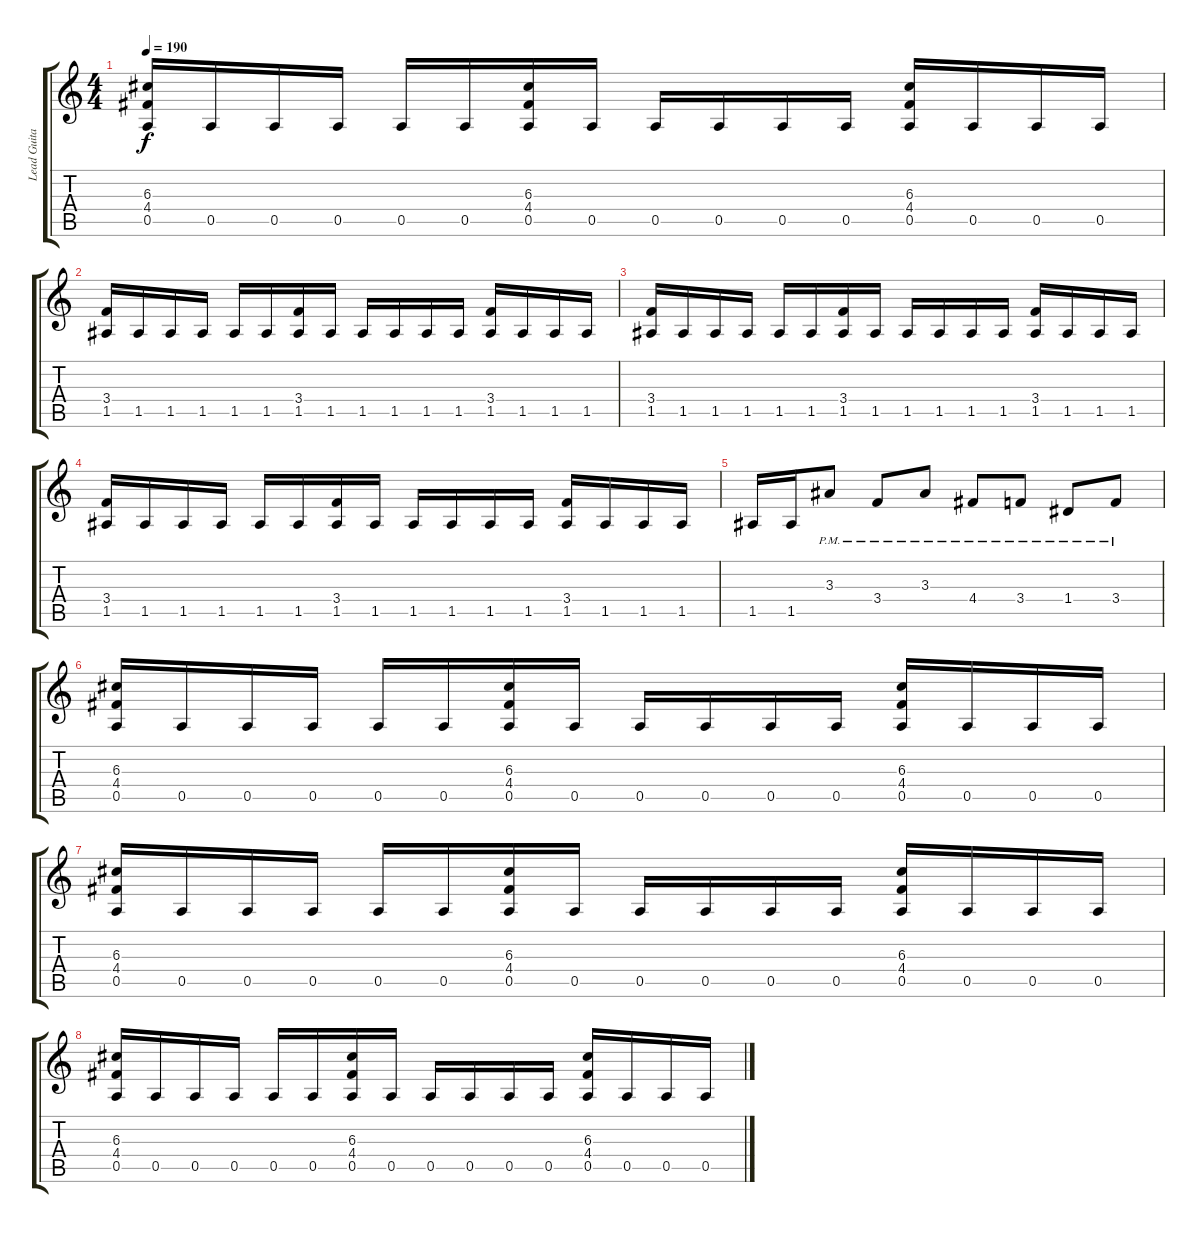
\track ("Lead Guitar" "Lead Guita") {instrument distortionguitar}
\staff {score tabs}
\tuning (E4 B3 G3 D3 A2 D2) {hide}
\ts (4 4)
\tempo 190
\clef g2
\ks c
(6.3 4.4 0.5).16{dy f} 0.5.16 0.5.16 0.5.16 0.5.16 0.5.16 (6.3 4.4 0.5).16 0.5.16 0.5.16 0.5.16 0.5.16 0.5.16 (6.3 4.4 0.5).16 0.5.16 0.5.16 0.5.16 |
(3.4 1.5).16 1.5.16 1.5.16 1.5.16 1.5.16 1.5.16 (3.4 1.5).16 1.5.16 1.5.16 1.5.16 1.5.16 1.5.16 (3.4 1.5).16 1.5.16 1.5.16 1.5.16 |
(3.4 1.5).16 1.5.16 1.5.16 1.5.16 1.5.16 1.5.16 (3.4 1.5).16 1.5.16 1.5.16 1.5.16 1.5.16 1.5.16 (3.4 1.5).16 1.5.16 1.5.16 1.5.16 |
(3.4 1.5).16 1.5.16 1.5.16 1.5.16 1.5.16 1.5.16 (3.4 1.5).16 1.5.16 1.5.16 1.5.16 1.5.16 1.5.16 (3.4 1.5).16 1.5.16 1.5.16 1.5.16 |
1.5.16 1.5.16 3.3{pm}.8 3.4{pm}.8 3.3{pm}.8 4.4{pm}.8 3.4{pm}.8 1.4{pm}.8 3.4{pm}.8 |
(6.3 4.4 0.5).16 0.5.16 0.5.16 0.5.16 0.5.16 0.5.16 (6.3 4.4 0.5).16 0.5.16 0.5.16 0.5.16 0.5.16 0.5.16 (6.3 4.4 0.5).16 0.5.16 0.5.16 0.5.16 |
(6.3 4.4 0.5).16 0.5.16 0.5.16 0.5.16 0.5.16 0.5.16 (6.3 4.4 0.5).16 0.5.16 0.5.16 0.5.16 0.5.16 0.5.16 (6.3 4.4 0.5).16 0.5.16 0.5.16 0.5.16 |
(6.3 4.4 0.5).16 0.5.16 0.5.16 0.5.16 0.5.16 0.5.16 (6.3 4.4 0.5).16 0.5.16 0.5.16 0.5.16 0.5.16 0.5.16 (6.3 4.4 0.5).16 0.5.16 0.5.16 0.5.16
